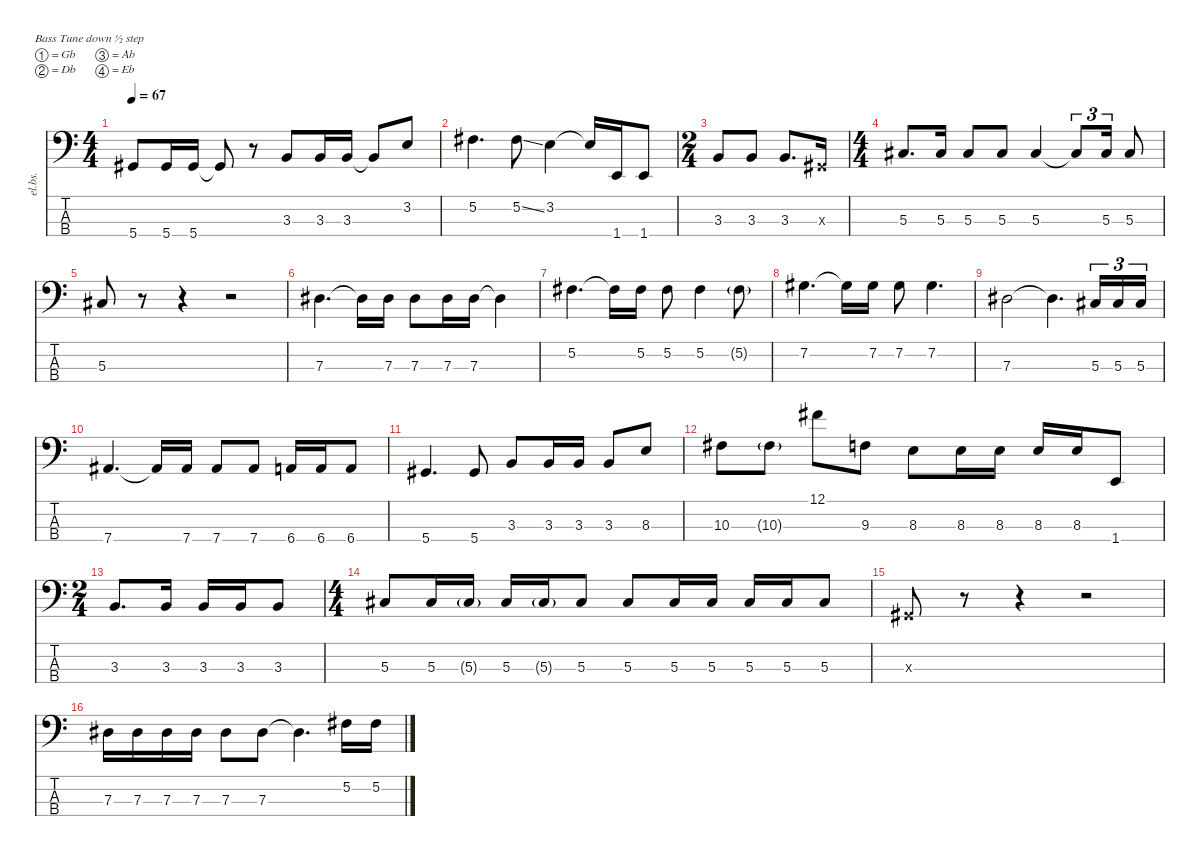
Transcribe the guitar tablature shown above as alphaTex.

\defaultSystemsLayout 4
\hideDynamics
\bracketExtendMode nobrackets
\otherSystemsTrackNameOrientation horizontal
\track ("Noel Redding" "el.bs.") {instrument electricbasspick}
\staff {score tabs}
\tuning (Gb2 Db2 Ab1 Eb1)
\ts (4 4)
\tempo 67
\clef f4
\ks c
5.4{acc #}.8{dy f} 5.4{acc #}.16 5.4{acc #}.16 5.4{t acc #}.8 r.8 3.3.8 3.3.16 3.3.16 3.3{t}.8 3.2.8 |
5.2{acc #}.4{d} 5.2{ss acc #}.8 3.2.4 3.2{t}.16 1.4.16 1.4.8 |
\ts (2 4)
3.3.8 3.3.8 3.3.8{d} 0.3{x acc #}.16 |
\ts (4 4)
5.3{acc #}.8{d} 5.3{acc #}.16 5.3{acc #}.8 5.3{acc #}.8 5.3{acc #}.4 5.3{t acc #}.8{tu (3 2)} 5.3{acc #}.16{tu (3 2)} 5.3{acc #}.8 |
5.3{acc #}.8 r.8 r.4 r.2 |
7.3{acc #}.4{d} 7.3{t acc #}.16 7.3{acc #}.16 7.3{acc #}.8 7.3{acc #}.16 7.3{acc #}.16 7.3{t acc #}.4 |
5.2{acc #}.4{d} 5.2{t acc #}.16 5.2{acc #}.16 5.2{acc #}.8 5.2{acc #}.4 5.2{g acc #}.8 |
7.2{acc #}.4{d} 7.2{t acc #}.16 7.2{acc #}.16 7.2{acc #}.8 7.2{acc #}.4{d} |
7.3{acc #}.2 7.3{t acc #}.4{d} 5.3{acc #}.16{tu (3 2)} 5.3{acc #}.16{tu (3 2)} 5.3{acc #}.16{tu (3 2)} |
7.4{acc #}.4{d} 7.4{t acc #}.16 7.4{acc #}.16 7.4{acc #}.8 7.4{acc #}.8 6.4.16 6.4.16 6.4.8 |
5.4{acc #}.4{d} 5.4{acc #}.8 3.3.8 3.3.16 3.3.16 3.3.8 8.3.8 |
10.3{acc #}.8 10.3{g acc #}.8 12.1{acc #}.8 9.3.8 8.3.8 8.3.16 8.3.16 8.3.16 8.3.16 1.4.8 |
\ts (2 4)
3.3.8{d} 3.3.16 3.3.16 3.3.16 3.3.8 |
\ts (4 4)
5.3{acc #}.8 5.3{acc #}.16 5.3{g acc #}.16 5.3{acc #}.16 5.3{g acc #}.16 5.3{acc #}.8 5.3{acc #}.8 5.3{acc #}.16 5.3{acc #}.16 5.3{acc #}.16 5.3{acc #}.16 5.3{acc #}.8 |
0.3{x acc #}.8 r.8 r.4 r.2 |
7.3{acc #}.16 7.3{acc #}.16 7.3{acc #}.16 7.3{acc #}.16 7.3{acc #}.8 7.3{acc #}.8 7.3{t acc #}.4{d} 5.2{acc #}.16 5.2{acc #}.16
